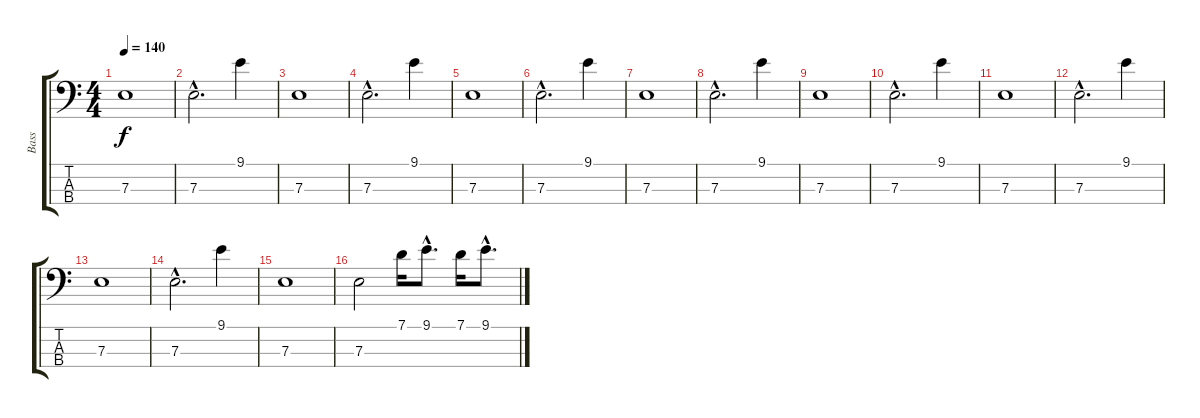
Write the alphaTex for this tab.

\track ("Bass" "Bass") {instrument fretlessbass}
\staff {score tabs}
\tuning (G2 D2 A1 E1) {hide}
\ts (4 4)
\tempo 140
\clef f4
\ks c
7.3.1{dy f} |
7.3{hac}.2{d} 9.1.4 |
7.3.1 |
7.3{hac}.2{d} 9.1.4 |
7.3.1 |
7.3{hac}.2{d} 9.1.4 |
7.3.1 |
7.3{hac}.2{d} 9.1.4 |
7.3.1 |
7.3{hac}.2{d} 9.1.4 |
7.3.1 |
7.3{hac}.2{d} 9.1.4 |
7.3.1 |
7.3{hac}.2{d} 9.1.4 |
7.3.1 |
7.3.2 7.1.16 9.1{hac}.8{d} 7.1.16 9.1{hac}.8{d}
